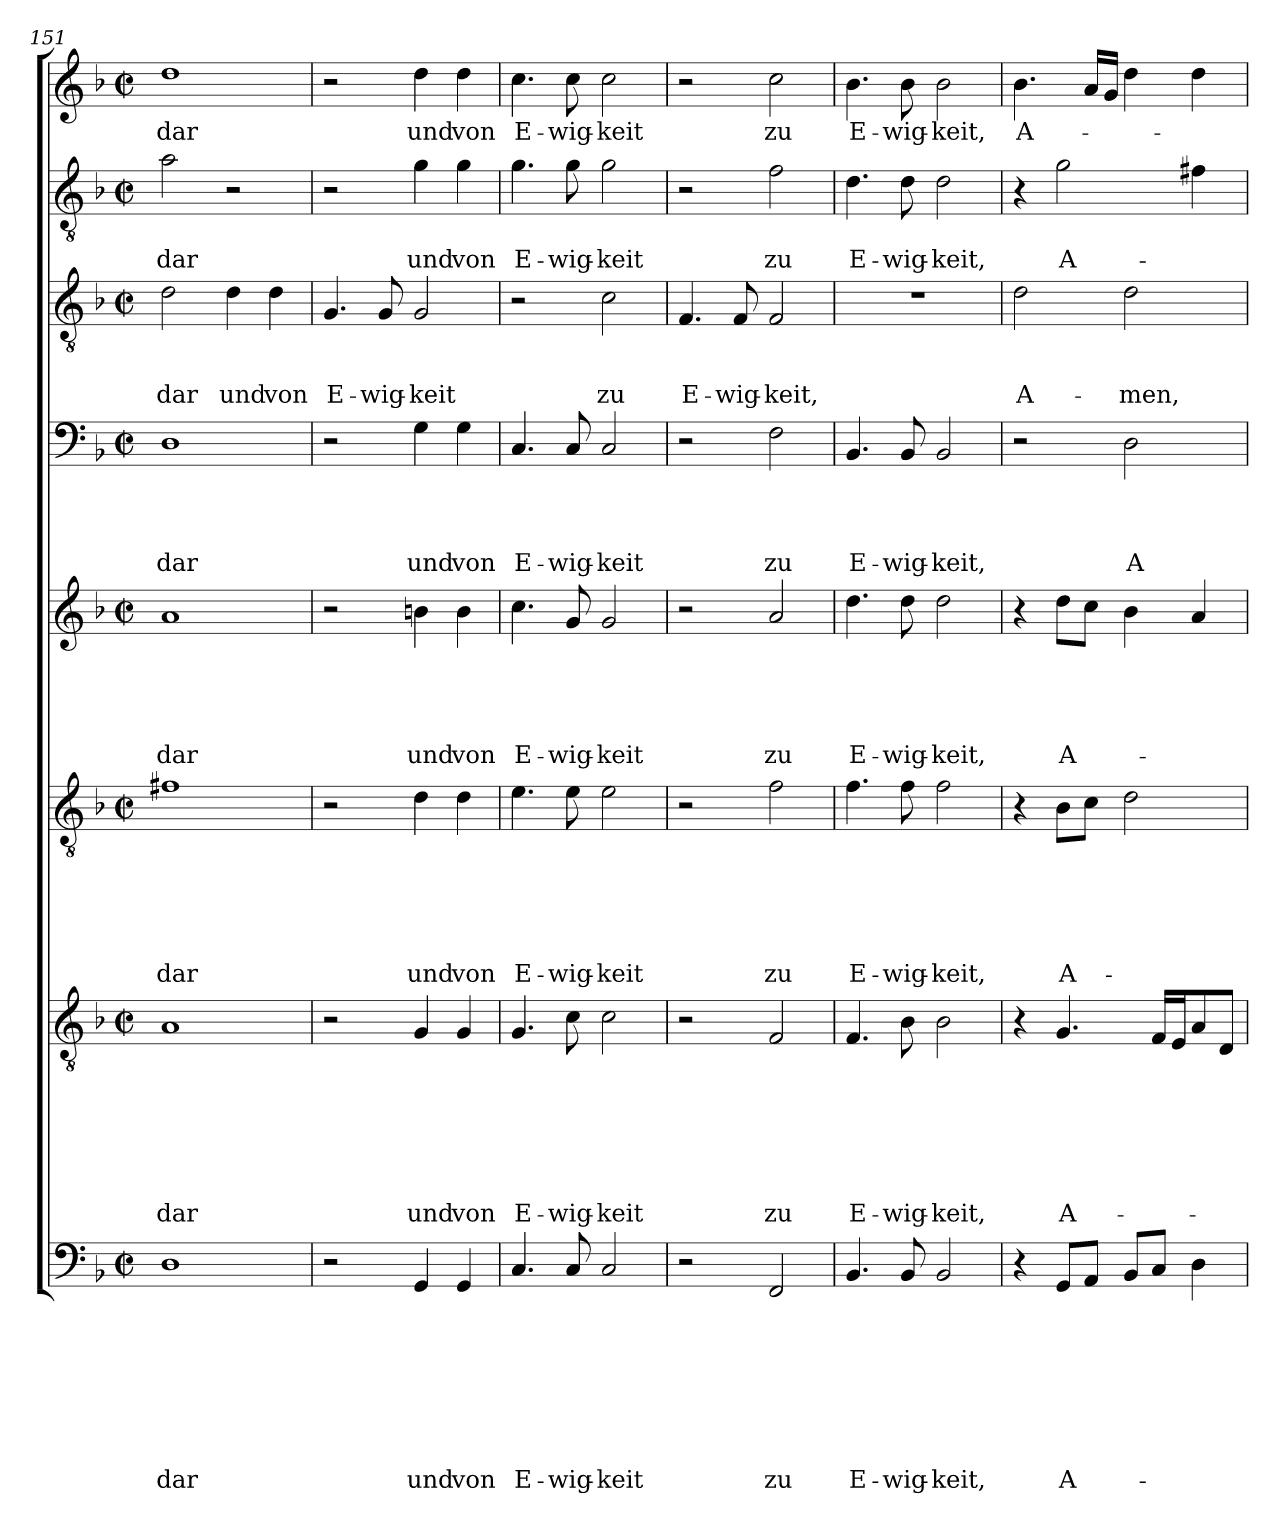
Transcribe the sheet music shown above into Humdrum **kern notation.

**kern	**text	**text	**text	**text	**text	**text	**text	**text	**kern	**text	**text	**text	**text	**text	**text	**text	**kern	**text	**text	**text	**text	**text	**text	**kern	**text	**text	**text	**text	**text	**kern	**text	**text	**text	**text	**kern	**text	**text	**text	**kern	**text	**text	**kern	**text
*part8	*part8	*part8	*part8	*part8	*part8	*part8	*part8	*part8	*part7	*part7	*part7	*part7	*part7	*part7	*part7	*part7	*part6	*part6	*part6	*part6	*part6	*part6	*part6	*part5	*part5	*part5	*part5	*part5	*part5	*part4	*part4	*part4	*part4	*part4	*part3	*part3	*part3	*part3	*part2	*part2	*part2	*part1	*part1
*staff8	*staff8	*staff8	*staff8	*staff8	*staff8	*staff8	*staff8	*staff8	*staff7	*staff7	*staff7	*staff7	*staff7	*staff7	*staff7	*staff7	*staff6	*staff6	*staff6	*staff6	*staff6	*staff6	*staff6	*staff5	*staff5	*staff5	*staff5	*staff5	*staff5	*staff4	*staff4	*staff4	*staff4	*staff4	*staff3	*staff3	*staff3	*staff3	*staff2	*staff2	*staff2	*staff1	*staff1
!!LO:LB:g=z
*clefF4	*	*	*	*	*	*	*	*	*clefGv2	*	*	*	*	*	*	*	*clefGv2	*	*	*	*	*	*	*clefG2	*	*	*	*	*	*clefF4	*	*	*	*	*clefGv2	*	*	*	*clefGv2	*	*	*clefG2	*
*k[b-]	*	*	*	*	*	*	*	*	*k[b-]	*	*	*	*	*	*	*	*k[b-]	*	*	*	*	*	*	*k[b-]	*	*	*	*	*	*k[b-]	*	*	*	*	*k[b-]	*	*	*	*k[b-]	*	*	*k[b-]	*
*F:	*	*	*	*	*	*	*	*	*F:	*	*	*	*	*	*	*	*F:	*	*	*	*	*	*	*F:	*	*	*	*	*	*F:	*	*	*	*	*F:	*	*	*	*F:	*	*	*F:	*
*M2/2	*	*	*	*	*	*	*	*	*M2/2	*	*	*	*	*	*	*	*M2/2	*	*	*	*	*	*	*M2/2	*	*	*	*	*	*M2/2	*	*	*	*	*M2/2	*	*	*	*M2/2	*	*	*M2/2	*
*met(c|)	*	*	*	*	*	*	*	*	*met(c|)	*	*	*	*	*	*	*	*met(c|)	*	*	*	*	*	*	*met(c|)	*	*	*	*	*	*met(c|)	*	*	*	*	*met(c|)	*	*	*	*met(c|)	*	*	*met(c|)	*
=151	=151	=151	=151	=151	=151	=151	=151	=151	=151	=151	=151	=151	=151	=151	=151	=151	=151	=151	=151	=151	=151	=151	=151	=151	=151	=151	=151	=151	=151	=151	=151	=151	=151	=151	=151	=151	=151	=151	=151	=151	=151	=151	=151
!	!	!	!	!	!	!	!	!LO:LY:b	!	!	!	!	!	!	!	!LO:LY:b	!	!	!	!	!	!	!LO:LY:b	!	!	!	!	!	!LO:LY:b	!	!	!	!	!LO:LY:b	!	!	!	!LO:LY:b	!	!	!LO:LY:b	!	!LO:LY:b
1D	.	.	.	.	.	.	.	-dar	1A	.	.	.	.	.	.	-dar	1f#X	.	.	.	.	.	-dar	1a	.	.	.	.	-dar	1D	.	.	.	-dar	2d\	.	.	-dar	2a\	.	-dar	1dd	-dar
!	!	!	!	!	!	!	!	!	!	!	!	!	!	!	!	!	!	!	!	!	!	!	!	!	!	!	!	!	!	!	!	!	!	!	!	!	!	!LO:LY:b	!	!	!	!	!
.	.	.	.	.	.	.	.	.	.	.	.	.	.	.	.	.	.	.	.	.	.	.	.	.	.	.	.	.	.	.	.	.	.	.	4d\	.	.	und	2r	.	.	.	.
!	!	!	!	!	!	!	!	!	!	!	!	!	!	!	!	!	!	!	!	!	!	!	!	!	!	!	!	!	!	!	!	!	!	!	!	!	!	!LO:LY:b	!	!	!	!	!
.	.	.	.	.	.	.	.	.	.	.	.	.	.	.	.	.	.	.	.	.	.	.	.	.	.	.	.	.	.	.	.	.	.	.	4d\	.	.	von	.	.	.	.	.
=152	=152	=152	=152	=152	=152	=152	=152	=152	=152	=152	=152	=152	=152	=152	=152	=152	=152	=152	=152	=152	=152	=152	=152	=152	=152	=152	=152	=152	=152	=152	=152	=152	=152	=152	=152	=152	=152	=152	=152	=152	=152	=152	=152
!	!	!	!	!	!	!	!	!	!	!	!	!	!	!	!	!	!	!	!	!	!	!	!	!	!	!	!	!	!	!	!	!	!	!	!	!	!	!LO:LY:b	!	!	!	!	!
2r	.	.	.	.	.	.	.	.	2r	.	.	.	.	.	.	.	2r	.	.	.	.	.	.	2r	.	.	.	.	.	2r	.	.	.	.	4.G/	.	.	E-	2r	.	.	2r	.
!	!	!	!	!	!	!	!	!	!	!	!	!	!	!	!	!	!	!	!	!	!	!	!	!	!	!	!	!	!	!	!	!	!	!	!	!	!	!LO:LY:b	!	!	!	!	!
.	.	.	.	.	.	.	.	.	.	.	.	.	.	.	.	.	.	.	.	.	.	.	.	.	.	.	.	.	.	.	.	.	.	.	8G/	.	.	-wig-	.	.	.	.	.
!	!	!	!	!	!	!	!	!LO:LY:b	!	!	!	!	!	!	!	!LO:LY:b	!	!	!	!	!	!	!LO:LY:b	!	!	!	!	!	!LO:LY:b	!	!	!	!	!LO:LY:b	!	!	!	!LO:LY:b	!	!	!LO:LY:b	!	!LO:LY:b
4GG/	.	.	.	.	.	.	.	und	4G/	.	.	.	.	.	.	und	4d\	.	.	.	.	.	und	4bn\	.	.	.	.	und	4G\	.	.	.	und	2G/	.	.	-keit	4g\	.	und	4dd\	und
!	!	!	!	!	!	!	!	!LO:LY:b	!	!	!	!	!	!	!	!LO:LY:b	!	!	!	!	!	!	!LO:LY:b	!	!	!	!	!	!LO:LY:b	!	!	!	!	!LO:LY:b	!	!	!	!	!	!	!LO:LY:b	!	!LO:LY:b
4GG/	.	.	.	.	.	.	.	von	4G/	.	.	.	.	.	.	von	4d\	.	.	.	.	.	von	4b\	.	.	.	.	von	4G\	.	.	.	von	.	.	.	.	4g\	.	von	4dd\	von
=153	=153	=153	=153	=153	=153	=153	=153	=153	=153	=153	=153	=153	=153	=153	=153	=153	=153	=153	=153	=153	=153	=153	=153	=153	=153	=153	=153	=153	=153	=153	=153	=153	=153	=153	=153	=153	=153	=153	=153	=153	=153	=153	=153
!	!	!	!	!	!	!	!	!LO:LY:b	!	!	!	!	!	!	!	!LO:LY:b	!	!	!	!	!	!	!LO:LY:b	!	!	!	!	!	!LO:LY:b	!	!	!	!	!LO:LY:b	!	!	!	!	!	!	!LO:LY:b	!	!LO:LY:b
4.C/	.	.	.	.	.	.	.	E-	4.G/	.	.	.	.	.	.	E-	4.e\	.	.	.	.	.	E-	4.cc\	.	.	.	.	E-	4.C/	.	.	.	E-	2r	.	.	.	4.g\	.	E-	4.cc\	E-
!	!	!	!	!	!	!	!	!LO:LY:b	!	!	!	!	!	!	!	!LO:LY:b	!	!	!	!	!	!	!LO:LY:b	!	!	!	!	!	!LO:LY:b	!	!	!	!	!LO:LY:b	!	!	!	!	!	!	!LO:LY:b	!	!LO:LY:b
8C/	.	.	.	.	.	.	.	-wig-	8c\	.	.	.	.	.	.	-wig-	8e\	.	.	.	.	.	-wig-	8g/	.	.	.	.	-wig-	8C/	.	.	.	-wig-	.	.	.	.	8g\	.	-wig-	8cc\	-wig-
!	!	!	!	!	!	!	!	!LO:LY:b	!	!	!	!	!	!	!	!LO:LY:b	!	!	!	!	!	!	!LO:LY:b	!	!	!	!	!	!LO:LY:b	!	!	!	!	!LO:LY:b	!	!	!	!LO:LY:b	!	!	!LO:LY:b	!	!LO:LY:b
2C/	.	.	.	.	.	.	.	-keit	2c\	.	.	.	.	.	.	-keit	2e\	.	.	.	.	.	-keit	2g/	.	.	.	.	-keit	2C/	.	.	.	-keit	2c\	.	.	zu	2g\	.	-keit	2cc\	-keit
=154	=154	=154	=154	=154	=154	=154	=154	=154	=154	=154	=154	=154	=154	=154	=154	=154	=154	=154	=154	=154	=154	=154	=154	=154	=154	=154	=154	=154	=154	=154	=154	=154	=154	=154	=154	=154	=154	=154	=154	=154	=154	=154	=154
!	!	!	!	!	!	!	!	!	!	!	!	!	!	!	!	!	!	!	!	!	!	!	!	!	!	!	!	!	!	!	!	!	!	!	!	!	!	!LO:LY:b	!	!	!	!	!
2r	.	.	.	.	.	.	.	.	2r	.	.	.	.	.	.	.	2r	.	.	.	.	.	.	2r	.	.	.	.	.	2r	.	.	.	.	4.F/	.	.	E-	2r	.	.	2r	.
!	!	!	!	!	!	!	!	!	!	!	!	!	!	!	!	!	!	!	!	!	!	!	!	!	!	!	!	!	!	!	!	!	!	!	!	!	!	!LO:LY:b	!	!	!	!	!
.	.	.	.	.	.	.	.	.	.	.	.	.	.	.	.	.	.	.	.	.	.	.	.	.	.	.	.	.	.	.	.	.	.	.	8F/	.	.	-wig-	.	.	.	.	.
!	!	!	!	!	!	!	!	!LO:LY:b	!	!	!	!	!	!	!	!LO:LY:b	!	!	!	!	!	!	!LO:LY:b	!	!	!	!	!	!LO:LY:b	!	!	!	!	!LO:LY:b	!	!	!	!LO:LY:b	!	!	!LO:LY:b	!	!LO:LY:b
2FF/	.	.	.	.	.	.	.	zu	2F/	.	.	.	.	.	.	zu	2f\	.	.	.	.	.	zu	2a/	.	.	.	.	zu	2F\	.	.	.	zu	2F/	.	.	-keit,	2f\	.	zu	2cc\	zu
=155	=155	=155	=155	=155	=155	=155	=155	=155	=155	=155	=155	=155	=155	=155	=155	=155	=155	=155	=155	=155	=155	=155	=155	=155	=155	=155	=155	=155	=155	=155	=155	=155	=155	=155	=155	=155	=155	=155	=155	=155	=155	=155	=155
!	!	!	!	!	!	!	!	!LO:LY:b	!	!	!	!	!	!	!	!LO:LY:b	!	!	!	!	!	!	!LO:LY:b	!	!	!	!	!	!LO:LY:b	!	!	!	!	!LO:LY:b	!	!	!	!	!	!	!LO:LY:b	!	!LO:LY:b
4.BB-/	.	.	.	.	.	.	.	E-	4.F/	.	.	.	.	.	.	E-	4.f\	.	.	.	.	.	E-	4.dd\	.	.	.	.	E-	4.BB-/	.	.	.	E-	1r	.	.	.	4.d\	.	E-	4.b-\	E-
!	!	!	!	!	!	!	!	!LO:LY:b	!	!	!	!	!	!	!	!LO:LY:b	!	!	!	!	!	!	!LO:LY:b	!	!	!	!	!	!LO:LY:b	!	!	!	!	!LO:LY:b	!	!	!	!	!	!	!LO:LY:b	!	!LO:LY:b
8BB-/	.	.	.	.	.	.	.	-wig-	8B-\	.	.	.	.	.	.	-wig-	8f\	.	.	.	.	.	-wig-	8dd\	.	.	.	.	-wig-	8BB-/	.	.	.	-wig-	.	.	.	.	8d\	.	-wig-	8b-\	-wig-
!	!	!	!	!	!	!	!	!LO:LY:b	!	!	!	!	!	!	!	!LO:LY:b	!	!	!	!	!	!	!LO:LY:b	!	!	!	!	!	!LO:LY:b	!	!	!	!	!LO:LY:b	!	!	!	!	!	!	!LO:LY:b	!	!LO:LY:b
2BB-/	.	.	.	.	.	.	.	-keit,	2B-\	.	.	.	.	.	.	-keit,	2f\	.	.	.	.	.	-keit,	2dd\	.	.	.	.	-keit,	2BB-/	.	.	.	-keit,	.	.	.	.	2d\	.	-keit,	2b-\	-keit,
=156	=156	=156	=156	=156	=156	=156	=156	=156	=156	=156	=156	=156	=156	=156	=156	=156	=156	=156	=156	=156	=156	=156	=156	=156	=156	=156	=156	=156	=156	=156	=156	=156	=156	=156	=156	=156	=156	=156	=156	=156	=156	=156	=156
!	!	!	!	!	!	!	!	!	!	!	!	!	!	!	!	!	!	!	!	!	!	!	!	!	!	!	!	!	!	!	!	!	!	!	!	!	!	!LO:LY:b	!	!	!	!	!LO:LY:b
4r	.	.	.	.	.	.	.	.	4r	.	.	.	.	.	.	.	4r	.	.	.	.	.	.	4r	.	.	.	.	.	2r	.	.	.	.	2d\	.	.	A-	4r	.	.	4.b-\	A-
!	!	!	!	!	!	!	!	!LO:LY:b	!	!	!	!	!	!	!	!LO:LY:b	!	!	!	!	!	!	!LO:LY:b	!	!	!	!	!	!LO:LY:b	!	!	!	!	!	!	!	!	!	!	!	!LO:LY:b	!	!
8GG/L	.	.	.	.	.	.	.	A-	4.G/	.	.	.	.	.	.	A-	8B-\L	.	.	.	.	.	A-	8dd\L	.	.	.	.	A-	.	.	.	.	.	.	.	.	.	2g\	.	A-	.	.
8AA/J	.	.	.	.	.	.	.	.	.	.	.	.	.	.	.	.	8c\J	.	.	.	.	.	.	8cc\J	.	.	.	.	.	.	.	.	.	.	.	.	.	.	.	.	.	16a/LL	.
.	.	.	.	.	.	.	.	.	.	.	.	.	.	.	.	.	.	.	.	.	.	.	.	.	.	.	.	.	.	.	.	.	.	.	.	.	.	.	.	.	.	16g/JJ	.
!	!	!	!	!	!	!	!	!	!	!	!	!	!	!	!	!	!	!	!	!	!	!	!	!	!	!	!	!	!	!	!	!	!	!LO:LY:b	!	!	!	!LO:LY:b	!	!	!	!	!
8BB-/L	.	.	.	.	.	.	.	.	.	.	.	.	.	.	.	.	2d\	.	.	.	.	.	.	4b-\	.	.	.	.	.	2D\	.	.	.	A-	2d\	.	.	-men,	.	.	.	4dd\	.
8C/J	.	.	.	.	.	.	.	.	16F/LL	.	.	.	.	.	.	.	.	.	.	.	.	.	.	.	.	.	.	.	.	.	.	.	.	.	.	.	.	.	.	.	.	.	.
.	.	.	.	.	.	.	.	.	16E/J	.	.	.	.	.	.	.	.	.	.	.	.	.	.	.	.	.	.	.	.	.	.	.	.	.	.	.	.	.	.	.	.	.	.
4D\	.	.	.	.	.	.	.	.	8A/	.	.	.	.	.	.	.	.	.	.	.	.	.	.	4a/	.	.	.	.	.	.	.	.	.	.	.	.	.	.	4f#X\	.	.	4dd\	.
.	.	.	.	.	.	.	.	.	8D/J	.	.	.	.	.	.	.	.	.	.	.	.	.	.	.	.	.	.	.	.	.	.	.	.	.	.	.	.	.	.	.	.	.	.
=	=	=	=	=	=	=	=	=	=	=	=	=	=	=	=	=	=	=	=	=	=	=	=	=	=	=	=	=	=	=	=	=	=	=	=	=	=	=	=	=	=	=	=
*-	*-	*-	*-	*-	*-	*-	*-	*-	*-	*-	*-	*-	*-	*-	*-	*-	*-	*-	*-	*-	*-	*-	*-	*-	*-	*-	*-	*-	*-	*-	*-	*-	*-	*-	*-	*-	*-	*-	*-	*-	*-	*-	*-
